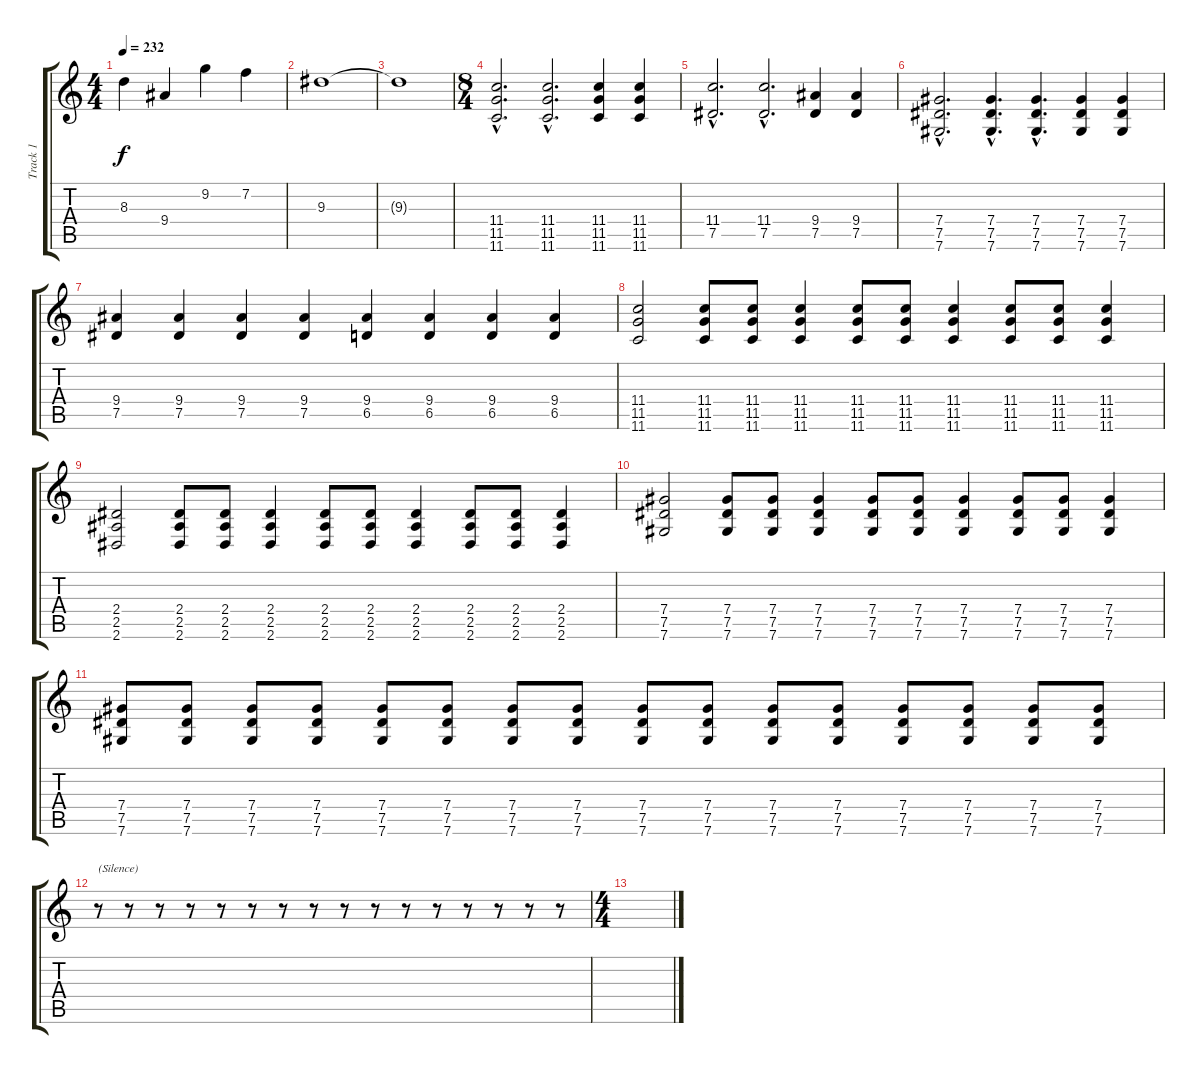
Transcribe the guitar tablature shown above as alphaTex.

\track ("Track 1" "Track 1") {instrument distortionguitar}
\staff {score tabs}
\tuning (Eb4 Bb3 Gb3 Db3 Ab2 Db2) {hide}
\ts (4 4)
\tempo 232
\clef g2
\ks c
8.3.4{dy f} 9.4.4 9.2.4 7.2.4 |
9.3.1 |
9.3{t}.1 |
\ts (8 4)
(11.4{hac} 11.5{hac} 11.6{hac}).2{d instrument distortionguitar} (11.4{hac} 11.5{hac} 11.6{hac}).2{d} (11.4 11.5 11.6).4 (11.4 11.5 11.6).4 |
(11.4{hac} 7.5{hac}).2{d} (11.4{hac} 7.5{hac}).2{d} (9.4 7.5).4 (9.4 7.5).4 |
(7.4{hac} 7.5{hac} 7.6{hac}).2{d} (7.4{hac} 7.5{hac} 7.6{hac}).4{d} (7.4{hac} 7.5{hac} 7.6{hac}).4{d} (7.4 7.5 7.6).4 (7.4 7.5 7.6).4 |
(9.4 7.5).4 (9.4 7.5).4 (9.4 7.5).4 (9.4 7.5).4 (9.4 6.5).4 (9.4 6.5).4 (9.4 6.5).4 (9.4 6.5).4 |
(11.4 11.5 11.6).2 (11.4 11.5 11.6).8 (11.4 11.5 11.6).8 (11.4 11.5 11.6).4 (11.4 11.5 11.6).8 (11.4 11.5 11.6).8 (11.4 11.5 11.6).4 (11.4 11.5 11.6).8 (11.4 11.5 11.6).8 (11.4 11.5 11.6).4 |
(2.4 2.5 2.6).2 (2.4 2.5 2.6).8 (2.4 2.5 2.6).8 (2.4 2.5 2.6).4 (2.4 2.5 2.6).8 (2.4 2.5 2.6).8 (2.4 2.5 2.6).4 (2.4 2.5 2.6).8 (2.4 2.5 2.6).8 (2.4 2.5 2.6).4 |
(7.4 7.5 7.6).2 (7.4 7.5 7.6).8 (7.4 7.5 7.6).8 (7.4 7.5 7.6).4 (7.4 7.5 7.6).8 (7.4 7.5 7.6).8 (7.4 7.5 7.6).4 (7.4 7.5 7.6).8 (7.4 7.5 7.6).8 (7.4 7.5 7.6).4 |
(7.4 7.5 7.6).8{volume 12} (7.4 7.5 7.6).8 (7.4 7.5 7.6).8 (7.4 7.5 7.6).8 (7.4 7.5 7.6).8 (7.4 7.5 7.6).8 (7.4 7.5 7.6).8 (7.4 7.5 7.6).8 (7.4 7.5 7.6).8 (7.4 7.5 7.6).8 (7.4 7.5 7.6).8 (7.4 7.5 7.6).8 (7.4 7.5 7.6).8 (7.4 7.5 7.6).8 (7.4 7.5 7.6).8 (7.4 7.5 7.6).8 |
r.8{txt "(Silence)"} r.8 r.8 r.8 r.8 r.8 r.8 r.8 r.8 r.8 r.8 r.8 r.8 r.8 r.8 r.8 |
\ts (4 4)
